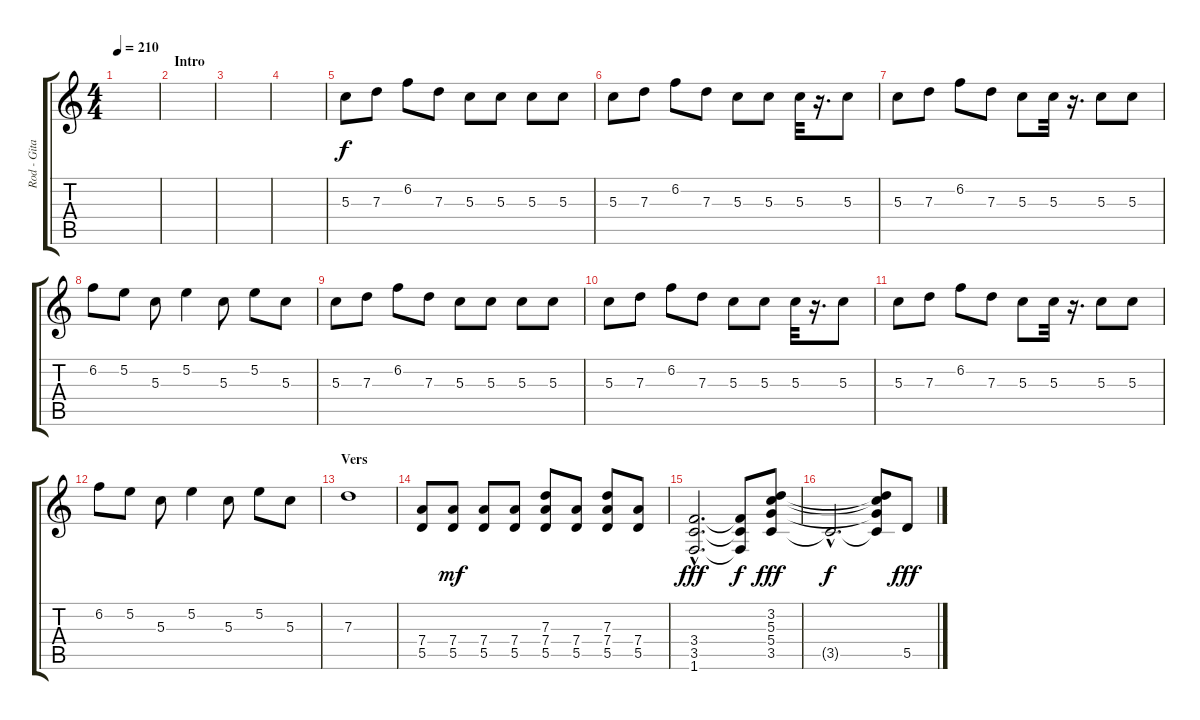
\track ("Rod - Gitarre 1" "Rod - Gita") {instrument distortionguitar}
\staff {score tabs}
\tuning (E4 B3 G3 D3 A2 E2) {hide}
\ts (4 4)
\tempo 210
\clef g2
\ks c
|
\section ("" "Intro")
|
|
|
5.3.8 7.3.8 6.2.8 7.3.8 5.3.8 5.3.8 5.3.8 5.3.8 |
5.3.8 7.3.8 6.2.8 7.3.8 5.3.8 5.3.8 5.3.32 r.16{d} 5.3.8 |
5.3.8 7.3.8 6.2.8 7.3.8 5.3.8 5.3.32 r.16{d} 5.3.8 5.3.8 |
6.2.8 5.2.8 5.3.8 5.2.4 5.3.8 5.2.8 5.3.8 |
5.3.8 7.3.8 6.2.8 7.3.8 5.3.8 5.3.8 5.3.8 5.3.8 |
5.3.8 7.3.8 6.2.8 7.3.8 5.3.8 5.3.8 5.3.32 r.16{d} 5.3.8 |
5.3.8 7.3.8 6.2.8 7.3.8 5.3.8 5.3.32 r.16{d} 5.3.8 5.3.8 |
6.2.8 5.2.8 5.3.8 5.2.4 5.3.8 5.2.8 5.3.8 |
\section ("" "Vers")
7.3.1 |
(7.4 5.5).8 (7.4 5.5).8{dy mf} (7.4 5.5).8 (7.4 5.5).8 (7.3 7.4 5.5).8 (7.4 5.5).8 (7.3 7.4 5.5).8 (7.4 5.5).8 |
(3.4{hac} 3.5{hac} 1.6{hac}).2{d dy fff} (3.4{t} 3.5{t} 1.6{t}).8{dy f} (3.2 5.3 5.4 3.5).8{dy fff} |
3.5{hac t}.2{d dy f} (3.2{t} 5.3{t} 5.4{t} 3.5{t}).8 5.5.8{dy fff}
